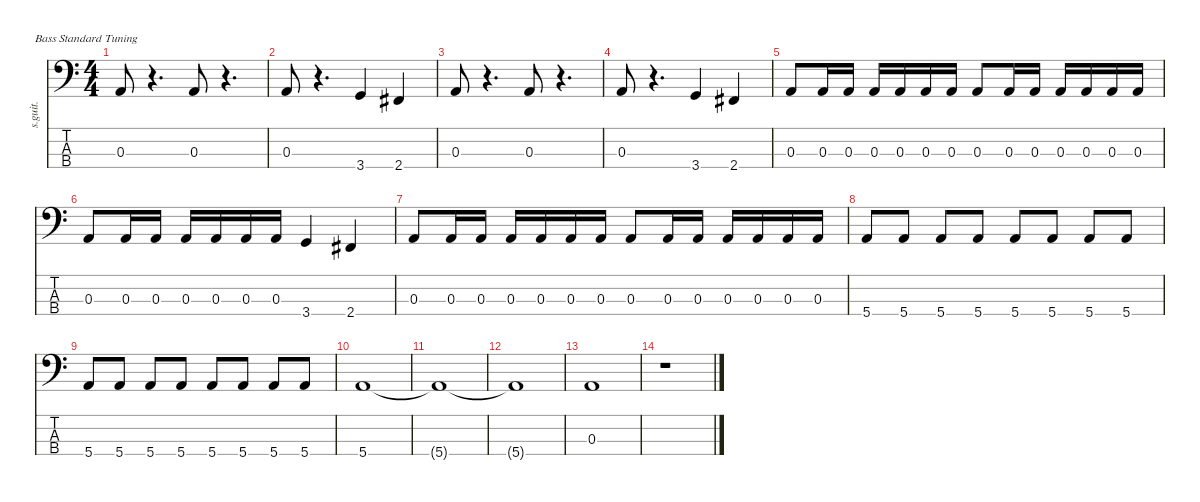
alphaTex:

\defaultSystemsLayout 4
\hideDynamics
\bracketExtendMode nobrackets
\track ("" "s.guit.") {instrument electricbasspick}
\staff {score tabs}
\tuning (G2 D2 A1 E1)
\ts (4 4)
\tempo (160 hide)
\clef f4
\ks c
0.3.8{dy f} r.4{d} 0.3.8 r.4{d} |
0.3.8 r.4{d} 3.4.4 2.4{acc #}.4 |
0.3.8 r.4{d} 0.3.8 r.4{d} |
0.3.8 r.4{d} 3.4.4 2.4{acc #}.4 |
0.3.8 0.3.16 0.3.16 0.3.16 0.3.16 0.3.16 0.3.16 0.3.8 0.3.16 0.3.16 0.3.16 0.3.16 0.3.16 0.3.16 |
0.3.8 0.3.16 0.3.16 0.3.16 0.3.16 0.3.16 0.3.16 3.4.4 2.4{acc #}.4 |
0.3.8 0.3.16 0.3.16 0.3.16 0.3.16 0.3.16 0.3.16 0.3.8 0.3.16 0.3.16 0.3.16 0.3.16 0.3.16 0.3.16 |
5.4.8 5.4.8 5.4.8 5.4.8 5.4.8 5.4.8 5.4.8 5.4.8 |
\tempo (120 hide)
5.4.8 5.4.8 5.4.8 5.4.8 5.4.8 5.4.8 5.4.8 5.4.8 |
\tempo (100 hide)
5.4.1 |
\tempo (160 hide)
5.4{t}.1 |
\tempo (100 hide)
5.4{t}.1 |
\tempo (160 hide)
0.3.1 |
\tempo (120 hide)
r.1
